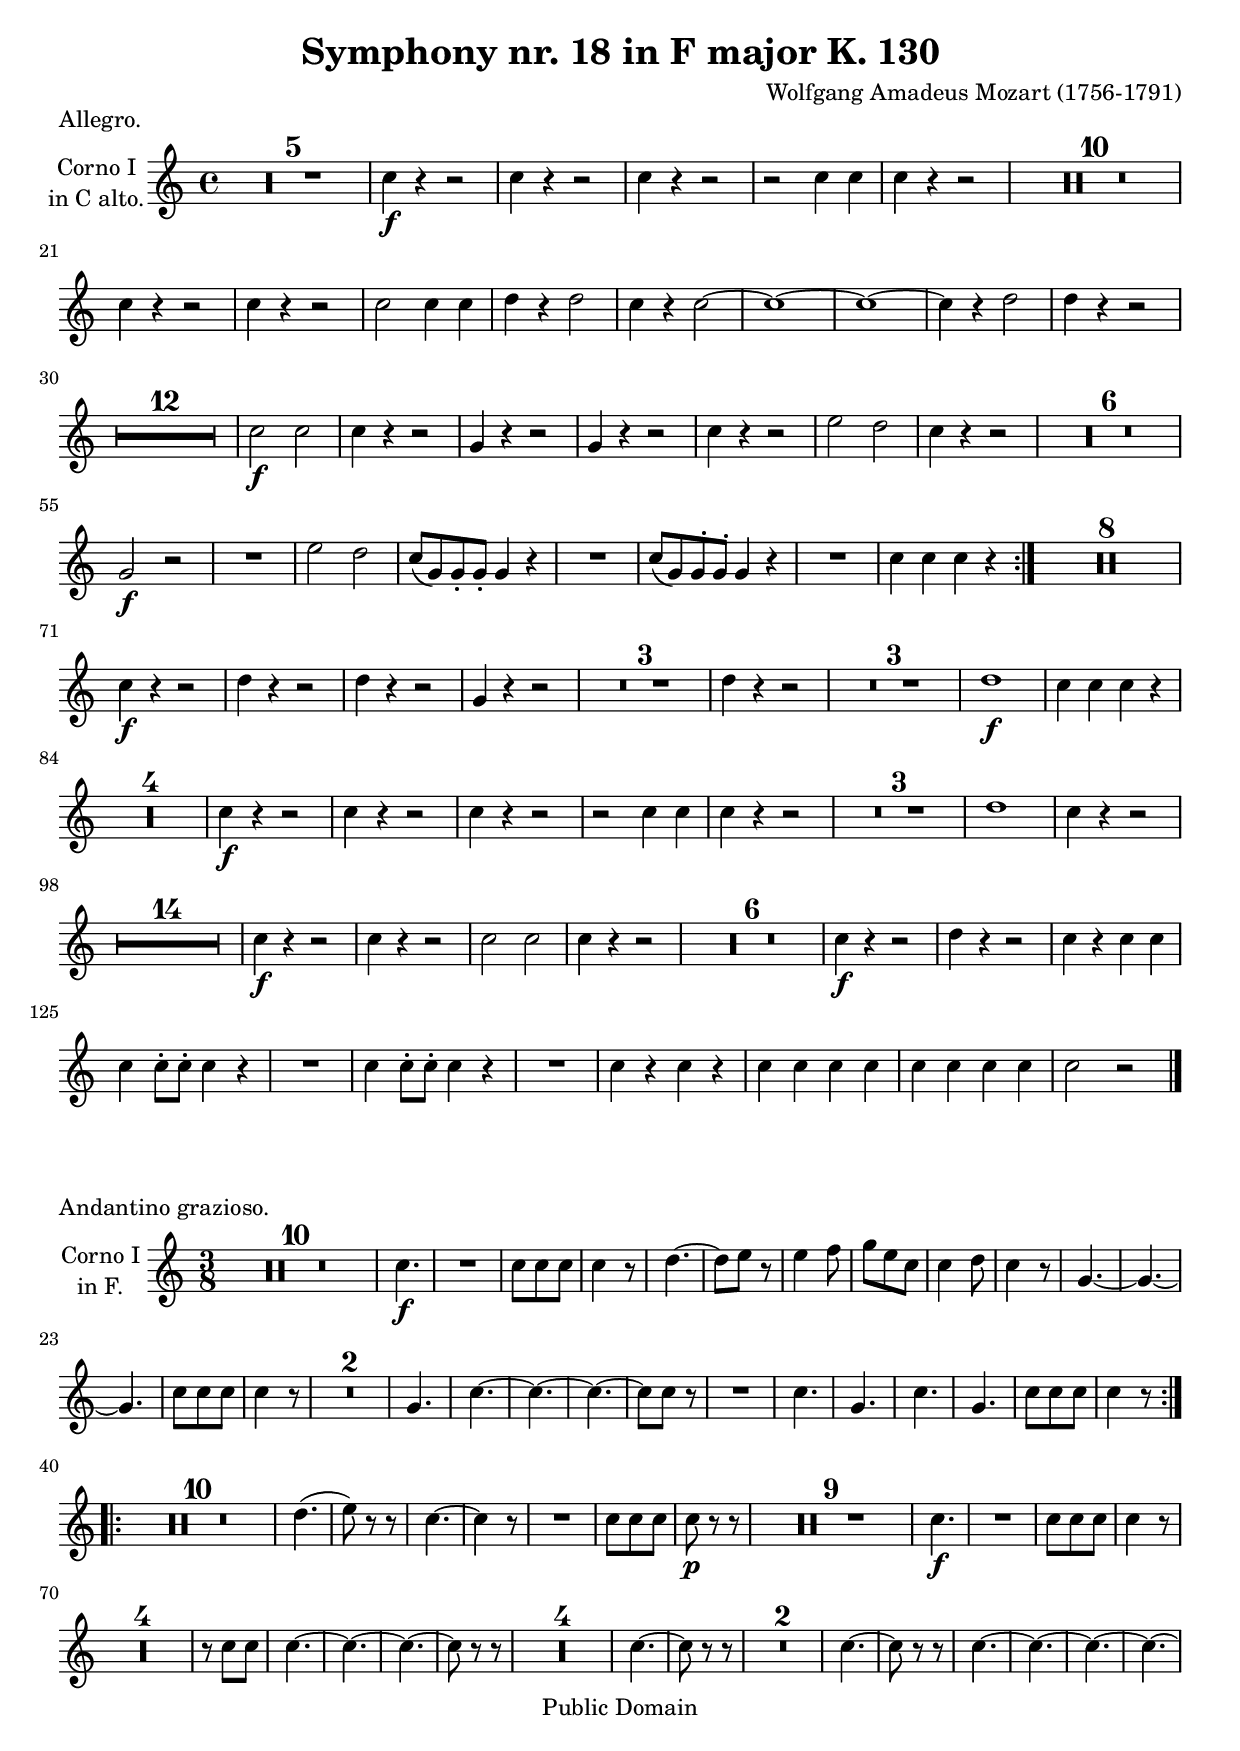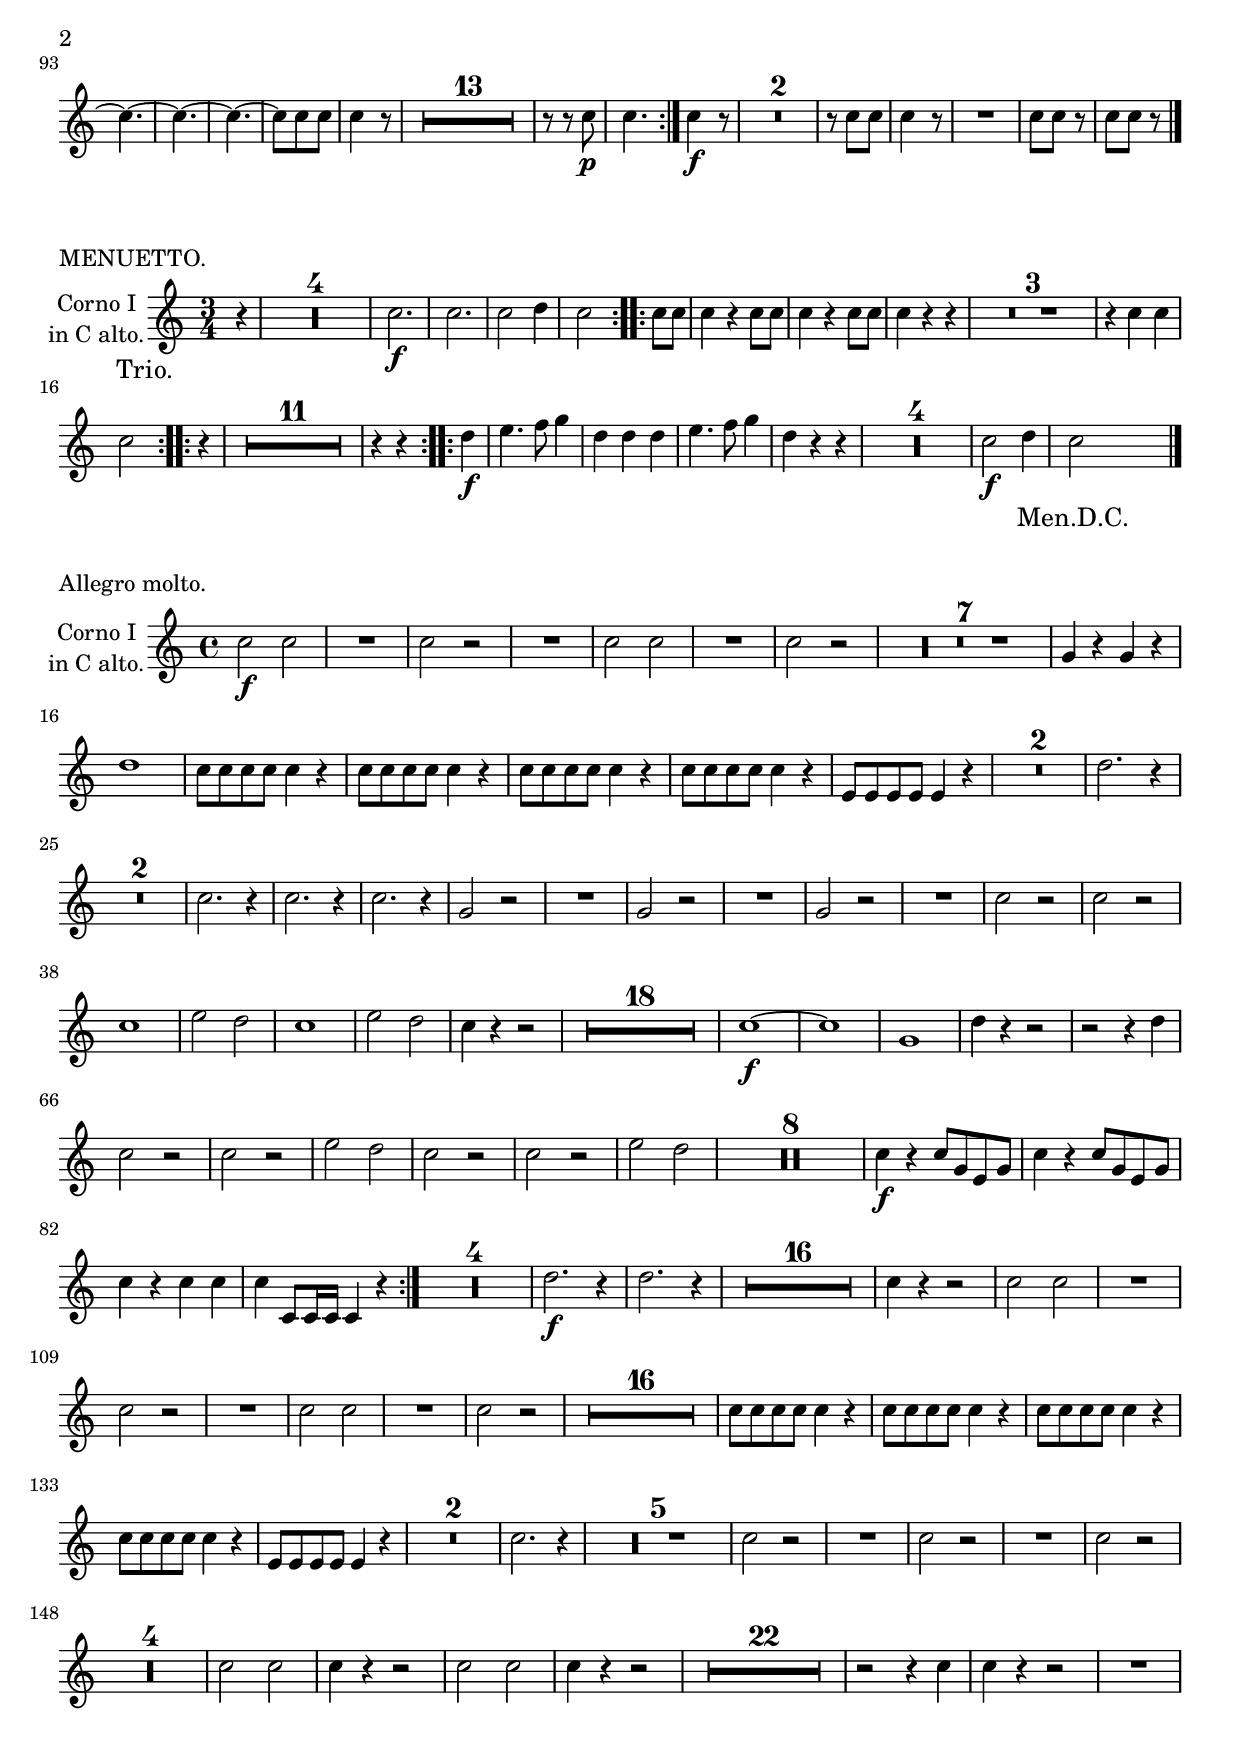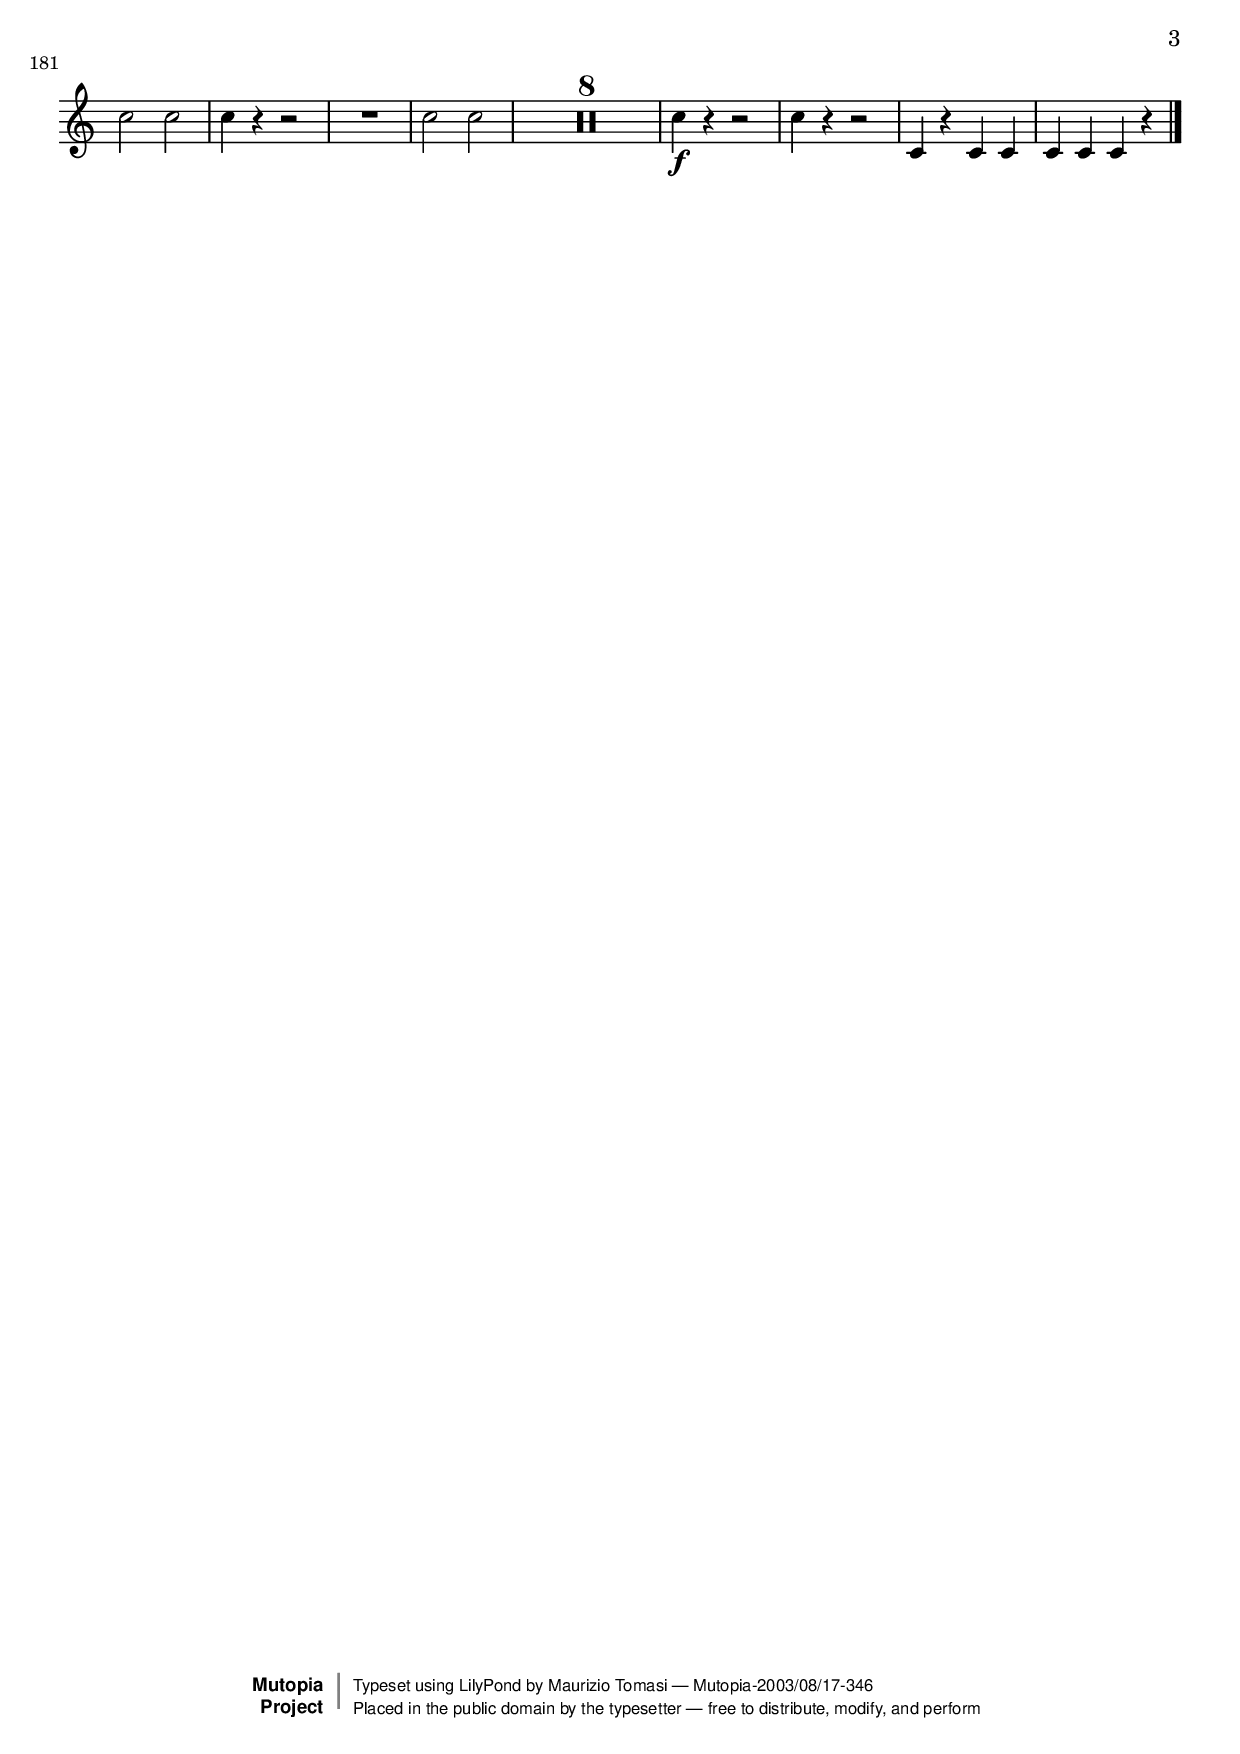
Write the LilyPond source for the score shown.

% -*- LilyPond -*-

\version "2.17.97"

\include "defs.ly"

\version "2.17.14"
hornIFirstMov =  \relative c'' {
    \key c \major
    \clef violin

    \noTupletBracket

    \repeat volta 2 {
	R1*5
	| c4\f r r2
	| c4 r r2
	| c4 r r2
	| r2 c4 c

% 10
	| c r r2
	| R1*10

% 21
	| c4 r r2
	| c4 r r2
	| c2 c4 c
	| d r d2
	| c4 r c2 ~
	| c1 ~
	| c ~
	| c4 r d2
	| d4 r r2

% 30
	| R1*12
	| c2\f c
	| c4 r r2
	| g4 r r2
	| g4 r r2
	| c4 r r2
	| e2 d
	| c4 r r2
	| R1*6

% 55
	| g2\f r
	| R1
	| e'2 d
	| c8( g) g-. g-. g4 r
	| R1

% 60
	| c8( g) g^. g^. g4 r
	| R1
	| c4 c c r
    }

    | R1*8

% 71
    | c4\f r r2
    | d4 r r2
    | d4 r r2
    | g,4 r r2
    | R1*3
    | d'4 r r2
    | R1*3

% 82
    | d1\f
    | c4 c c r
    | R1*4
    | c4\f r r2
    | c4 r r2

% 90
    | c4 r r2
    | r2 c4 c
    | c r r2
    | R1*3
    | d1
    | c4 r r2
    | R1*14

% 112
    | c4\f r r2
    | c4 r r2
    | c2 c
    | c4 r r2
    | R1*6

% 122
    | c4\f r r2
    | d4 r r2
    | c4 r c c
    | c c8-. c-. c4 r
    | R1
    | c4 c8-. c-. c4 r
    | R1
    | c4 r c r

% 130
    | c c c c 
    | c c c c
    | c2 r

    \bar "|."
}


\score {
    \context Staff <<
        \override Score.BarNumber.padding = #3
	\set Score.skipBars = ##t
        \set Staff.midiInstrument = #"french horn"
	\set Staff.instrumentName = \markup { \center-column { "Corno I"
							  "in C alto." } }

	\time 4/4

	\hornIFirstMov
    >>

    
  \midi {
    \tempo 4 = 124
    }



    \header {
	piece = "Allegro."
    }

    \layout { }
}

\version "2.17.14"
hornISecondMov =  \relative c'' {
    \key c \major
    \clef violin

    \noTupletBracket
    
    \repeat volta 2 {
	R4.*10

% 11
	| c4.\f
	| R4.
	| c8 c c
	| c4 r8
	| d4. ~
	| d8 e r
	| e4 f8
	| g e c
	| c4 d8

% 20
	| c4 r8
	| g4. ~
	| g ~
	| g
	| c8 c c
	| c4 r8
	| R4.*2
	| g4.
	| c4. ~

% 30
	| c ~
	| c ~
	| c8 c r
	| R4.
	| c4.
	| g
	| c
	| g c8 c c
	| c4 r8
    }

    \repeat volta 2 {
% 40
	| R4.*10

% 50
	| d4.(
	| e8) r r
	| c4. ~
	| c4 r8
	| R4.
	| c8 c c
	| c\p r r
	| R4.*9

% 66
	| c4.\f
	| R4.
	| c8 c c
	| c4 r8

% 70
	| R4.*4
	| r8 c c
	| c4. ~
	| c ~
	| c ~
	| c8 r r
	| R4.*4
	| c4. ~
	| c8 r r
	| R4.*2
	| c4. ~
	| c8 r r
	| c4. ~

% 90
	| c ~
	| c ~
	| c ~
	| c ~
	| c ~
	| c ~
	| c8 c c
	| c4 r8
	| R4.*13
	| r8 r c\p
	| c4.
    }

    | c4\f r8
    | R4.*2
    | r8 c c
    | c4 r8
    | R4.
    | c8 c r

% 120
    | c c r

    \bar "|."
}


\score {
    \context Staff <<
        \override Score.BarNumber.padding = #3
	\set Score.skipBars = ##t
	\transposition f' 
        \set Staff.midiInstrument = #"french horn"
	\set Staff.instrumentName = \markup { \center-column { "Corno I"
							  "in F." } }

	\time 3/8

	\hornISecondMov
    >>

    
  \midi {
    \tempo 4 = 54
    }



    \header {
	piece = "Andantino grazioso."
    }

    \layout { }
}

\version "2.17.14"
hornIThirdMov =  \relative c'' {
    \key c \major
    \clef violin

    \noTupletBracket

    \repeat volta 2 {
	r4
	| R2.*4
	| c2.\f
	| c
	| c2 d4
	| c2
    }

    \repeat volta 2 {
	c8 c
	| c4 r c8 c

% 10
	| c4 r c8 c
	| c4 r r
	| R2.*3
	| r4 c c
	| c2
    }

    % Trio

    \repeat volta 2 {
	r4
	| R2.*11
	| r4 r
    }

    \repeat volta 2 {
	d4\f
	| e4. f8 g4

% 30
	| d d d
	| e4. f8 g4
	| d r r
	| R2.*4
	| c2\f d4
	| c2
    }

    \bar "|."
}


\score {
    \context Staff <<
        \override Score.BarNumber.padding = #3
	\set Score.skipBars = ##t
        \set Staff.midiInstrument = #"french horn"
	\set Staff.instrumentName = \markup { \center-column { "Corno I"
							  "in C alto." } }

	\time 3/4
	\partial 4

	\hornIThirdMov
	\context Voice = "markings" { \markingsIII }
	\context Voice=markingsBis { \markingsIIIbis }
    >>

    
  \midi {
    \tempo 4 = 130
    }



    \header {
	piece = "MENUETTO."
    }

    \layout { }
}

\version "2.17.14"
hornIFourthMov =  \relative c'' {
    \key c \major
    \clef violin

    \noTupletBracket

    \repeat volta 2 {
	| c2\f c
	| R1
	| c2 r
	| R1
	| c2 c
	| R1
	| c2 r
	| R1*7
	| g4 r g r
	| d'1
	| c8 c c c c4 r
	| c8 c c c c4 r
	| c8 c c c c4 r
	| c8 c c c c4 r
	| e,8 e e e e4 r
	| R1*2
	| d'2. r4
	| R1*2
	| c2. r4
	| c2. r4
	| c2. r4

% 30
	| g2 r
	| R1
	| g2 r
	| R1
	| g2 r
	| R1
	| c2 r
	| c2 r
	| c1
	| e2 d

% 40
	| c1
	| e2 d
	| c4 r r2
	| R1*18

% 61
	| c1\f ~
	| c
	| g
	| d'4 r r2
	| r r4 d
	| c2 r
	| c r
	| e2 d
	| c r

% 70
	| c r
	| e d
	| R1*8

% 80
	| c4\f r c8 g e g
	| c4 r c8 g e g
	| c4 r c c
	| c c,8 c16 c c4 r
    }

    \grace {
\override Flag.stroke-style = #"grace"
   s16 
  \revert Flag.stroke-style }
 R1*4
    | d'2.\f r4
    | d2. r4

% 90
    | R1*16
    | c4 r r2
    | c2 c
    | R1
    | c2 r

% 110
    | R1
    | c2 c
    | R1
    | c2 r
    | R1*16

% 130
    | c8 c c c c4 r
    | c8 c c c c4 r
    | c8 c c c c4 r
    | c8 c c c c4 r
    | e,8 e e e e4 r
    | R1*2
    | c'2. r4
    | R1*5
    | c2 r
    | R1
    | c2 r
    | R1
    | c2 r
    | R1*4
    | c2 c
    | c4 r r2
    | c2 c
    | c4 r r2
    | R1*22
    | r2 r4 c
    | c r r2

% 180
    | R1
    | c2 c
    | c4 r r2
    | R1
    | c2 c
    | R1*8
    | c4\f r r2
    | c4 r r2
    | c,4 r c c
    | c c c r

    \bar "|."
}


\score {
    \context Staff <<
        \override Score.BarNumber.padding = #3
	\set Score.skipBars = ##t
        \set Staff.midiInstrument = #"french horn"
	\set Staff.instrumentName = \markup { \center-column { "Corno I"
							  "in C alto." } }

	\time 4/4

	\hornIFourthMov
    >>

    
  \midi {
    \tempo 4 = 180
    }



    \header {
	piece = "Allegro molto."
    }

    \layout { }
}
